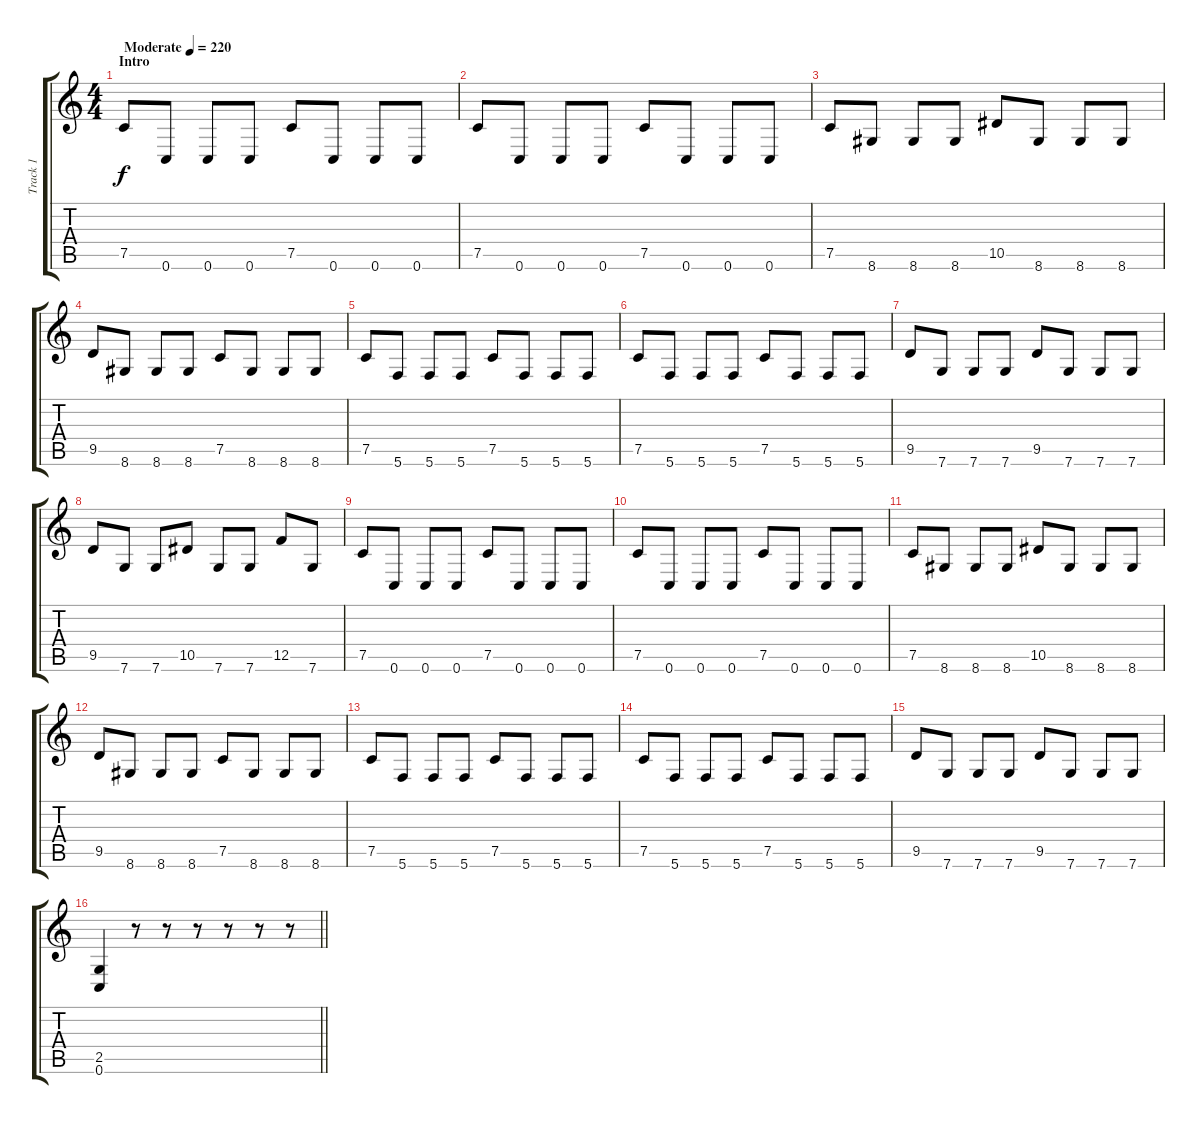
\track ("Track 1" "Track 1") {instrument distortionguitar}
\staff {score tabs}
\tuning (C4 G3 Eb3 Bb2 F2 C2) {hide}
\ts (4 4)
\section ("" "Intro")
\tempo (220 "Moderate")
\clef g2
\ks c
7.5.8{dy f instrument distortionguitar} 0.6.8 0.6.8 0.6.8 7.5.8 0.6.8 0.6.8 0.6.8 |
7.5.8 0.6.8 0.6.8 0.6.8 7.5.8 0.6.8 0.6.8 0.6.8 |
7.5.8 8.6.8 8.6.8 8.6.8 10.5.8 8.6.8 8.6.8 8.6.8 |
9.5.8 8.6.8 8.6.8 8.6.8 7.5.8 8.6.8 8.6.8 8.6.8 |
7.5.8 5.6.8 5.6.8 5.6.8 7.5.8 5.6.8 5.6.8 5.6.8 |
7.5.8 5.6.8 5.6.8 5.6.8 7.5.8 5.6.8 5.6.8 5.6.8 |
9.5.8 7.6.8 7.6.8 7.6.8 9.5.8 7.6.8 7.6.8 7.6.8 |
9.5.8 7.6.8 7.6.8 10.5.8 7.6.8 7.6.8 12.5.8 7.6.8 |
7.5.8 0.6.8 0.6.8 0.6.8 7.5.8 0.6.8 0.6.8 0.6.8 |
7.5.8 0.6.8 0.6.8 0.6.8 7.5.8 0.6.8 0.6.8 0.6.8 |
7.5.8 8.6.8 8.6.8 8.6.8 10.5.8 8.6.8 8.6.8 8.6.8 |
9.5.8 8.6.8 8.6.8 8.6.8 7.5.8 8.6.8 8.6.8 8.6.8 |
7.5.8 5.6.8 5.6.8 5.6.8 7.5.8 5.6.8 5.6.8 5.6.8 |
7.5.8 5.6.8 5.6.8 5.6.8 7.5.8 5.6.8 5.6.8 5.6.8 |
9.5.8 7.6.8 7.6.8 7.6.8 9.5.8 7.6.8 7.6.8 7.6.8 |
\barLineRight lightlight
(2.5 0.6).4 r.8 r.8 r.8 r.8 r.8 r.8
